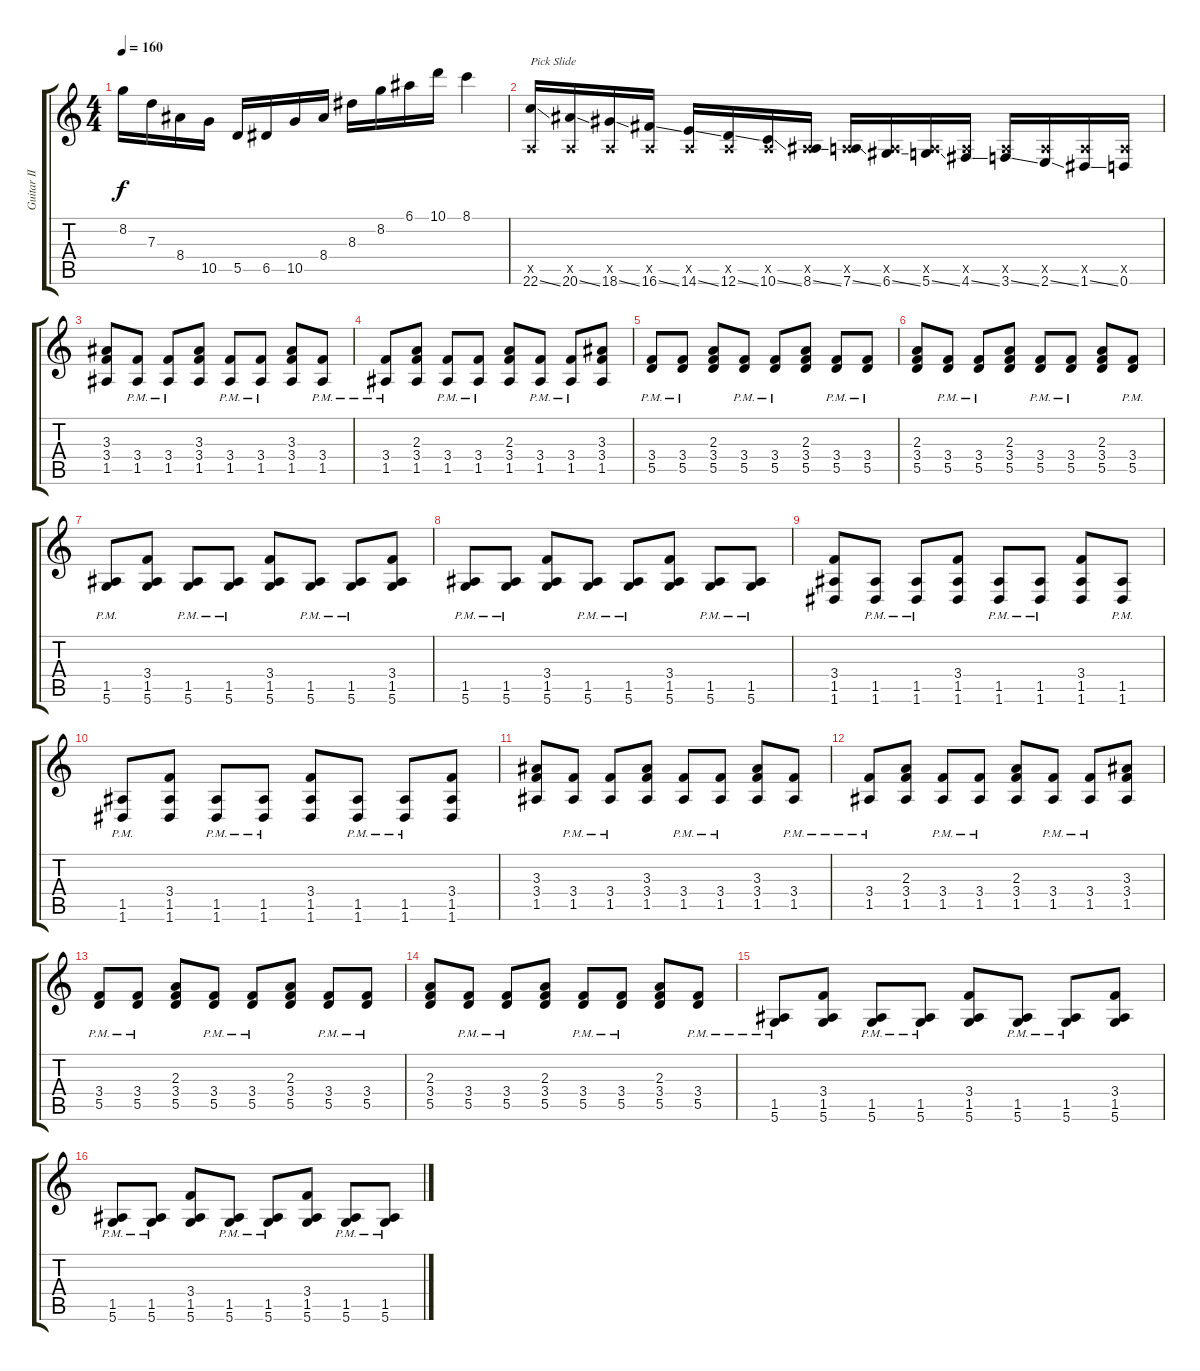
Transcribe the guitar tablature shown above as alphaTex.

\track ("Guitar II" "Guitar II") {instrument distortionguitar}
\staff {score tabs}
\tuning (E4 B3 G3 D3 A2 D2) {hide}
\ts (4 4)
\tempo 160
\clef g2
\ks c
8.2.16{dy f} 7.3.16 8.4.16 10.5.16 5.5.16 6.5.16 10.5.16 8.4.16 8.3.16 8.2.16 6.1.16 10.1.16 8.1.4 |
(0.5{x} 22.6{ss}).16{txt "Pick Slide" instrument guitarharmonics} (0.5{x} 20.6{ss}).16 (0.5{x} 18.6{ss}).16 (0.5{x} 16.6{ss}).16 (0.5{x} 14.6{ss}).16 (0.5{x} 12.6{ss}).16 (0.5{x} 10.6{ss}).16 (0.5{x} 8.6{ss}).16 (0.5{x} 7.6{ss}).16 (0.5{x} 6.6{ss}).16 (0.5{x} 5.6{ss}).16 (0.5{x} 4.6{ss}).16 (0.5{x} 3.6{ss}).16 (0.5{x} 2.6{ss}).16 (0.5{x} 1.6{ss}).16 (0.5{x} 0.6).16 |
(3.3 3.4 1.5).8{instrument distortionguitar} (3.4{pm} 1.5{pm}).8 (3.4{pm} 1.5{pm}).8 (3.3 3.4 1.5).8 (3.4{pm} 1.5{pm}).8 (3.4{pm} 1.5{pm}).8 (3.3 3.4 1.5).8 (3.4{pm} 1.5{pm}).8 |
(3.4{pm} 1.5{pm}).8 (2.3 3.4 1.5).8 (3.4{pm} 1.5{pm}).8 (3.4{pm} 1.5{pm}).8 (2.3 3.4 1.5).8 (3.4{pm} 1.5{pm}).8 (3.4{pm} 1.5{pm}).8 (3.3 3.4 1.5).8 |
(3.4{pm} 5.5{pm}).8 (3.4{pm} 5.5{pm}).8 (2.3 3.4 5.5).8 (3.4{pm} 5.5{pm}).8 (3.4{pm} 5.5{pm}).8 (2.3 3.4 5.5).8 (3.4{pm} 5.5{pm}).8 (3.4{pm} 5.5{pm}).8 |
(2.3 3.4 5.5).8 (3.4{pm} 5.5{pm}).8 (3.4{pm} 5.5{pm}).8 (2.3 3.4 5.5).8 (3.4{pm} 5.5{pm}).8 (3.4{pm} 5.5{pm}).8 (2.3 3.4 5.5).8 (3.4{pm} 5.5{pm}).8 |
(1.5{pm} 5.6{pm}).8 (3.4 1.5 5.6).8 (1.5{pm} 5.6{pm}).8 (1.5{pm} 5.6{pm}).8 (3.4 1.5 5.6).8 (1.5{pm} 5.6{pm}).8 (1.5{pm} 5.6{pm}).8 (3.4 1.5 5.6).8 |
(1.5{pm} 5.6{pm}).8 (1.5{pm} 5.6{pm}).8 (3.4 1.5 5.6).8 (1.5{pm} 5.6{pm}).8 (1.5{pm} 5.6{pm}).8 (3.4 1.5 5.6).8 (1.5{pm} 5.6{pm}).8 (1.5{pm} 5.6{pm}).8 |
(3.4 1.5 1.6).8 (1.5{pm} 1.6{pm}).8 (1.5{pm} 1.6{pm}).8 (3.4 1.5 1.6).8 (1.5{pm} 1.6{pm}).8 (1.5{pm} 1.6{pm}).8 (3.4 1.5 1.6).8 (1.5{pm} 1.6{pm}).8 |
(1.5{pm} 1.6{pm}).8 (3.4 1.5 1.6).8 (1.5{pm} 1.6{pm}).8 (1.5{pm} 1.6{pm}).8 (3.4 1.5 1.6).8 (1.5{pm} 1.6{pm}).8 (1.5{pm} 1.6{pm}).8 (3.4 1.5 1.6).8 |
(3.3 3.4 1.5).8 (3.4{pm} 1.5{pm}).8 (3.4{pm} 1.5{pm}).8 (3.3 3.4 1.5).8 (3.4{pm} 1.5{pm}).8 (3.4{pm} 1.5{pm}).8 (3.3 3.4 1.5).8 (3.4{pm} 1.5{pm}).8 |
(3.4{pm} 1.5{pm}).8 (2.3 3.4 1.5).8 (3.4{pm} 1.5{pm}).8 (3.4{pm} 1.5{pm}).8 (2.3 3.4 1.5).8 (3.4{pm} 1.5{pm}).8 (3.4{pm} 1.5{pm}).8 (3.3 3.4 1.5).8 |
(3.4{pm} 5.5{pm}).8 (3.4{pm} 5.5{pm}).8 (2.3 3.4 5.5).8 (3.4{pm} 5.5{pm}).8 (3.4{pm} 5.5{pm}).8 (2.3 3.4 5.5).8 (3.4{pm} 5.5{pm}).8 (3.4{pm} 5.5{pm}).8 |
(2.3 3.4 5.5).8 (3.4{pm} 5.5{pm}).8 (3.4{pm} 5.5{pm}).8 (2.3 3.4 5.5).8 (3.4{pm} 5.5{pm}).8 (3.4{pm} 5.5{pm}).8 (2.3 3.4 5.5).8 (3.4{pm} 5.5{pm}).8 |
(1.5{pm} 5.6{pm}).8 (3.4 1.5 5.6).8 (1.5{pm} 5.6{pm}).8 (1.5{pm} 5.6{pm}).8 (3.4 1.5 5.6).8 (1.5{pm} 5.6{pm}).8 (1.5{pm} 5.6{pm}).8 (3.4 1.5 5.6).8 |
(1.5{pm} 5.6{pm}).8 (1.5{pm} 5.6{pm}).8 (3.4 1.5 5.6).8 (1.5{pm} 5.6{pm}).8 (1.5{pm} 5.6{pm}).8 (3.4 1.5 5.6).8 (1.5{pm} 5.6{pm}).8 (1.5{pm} 5.6{pm}).8
